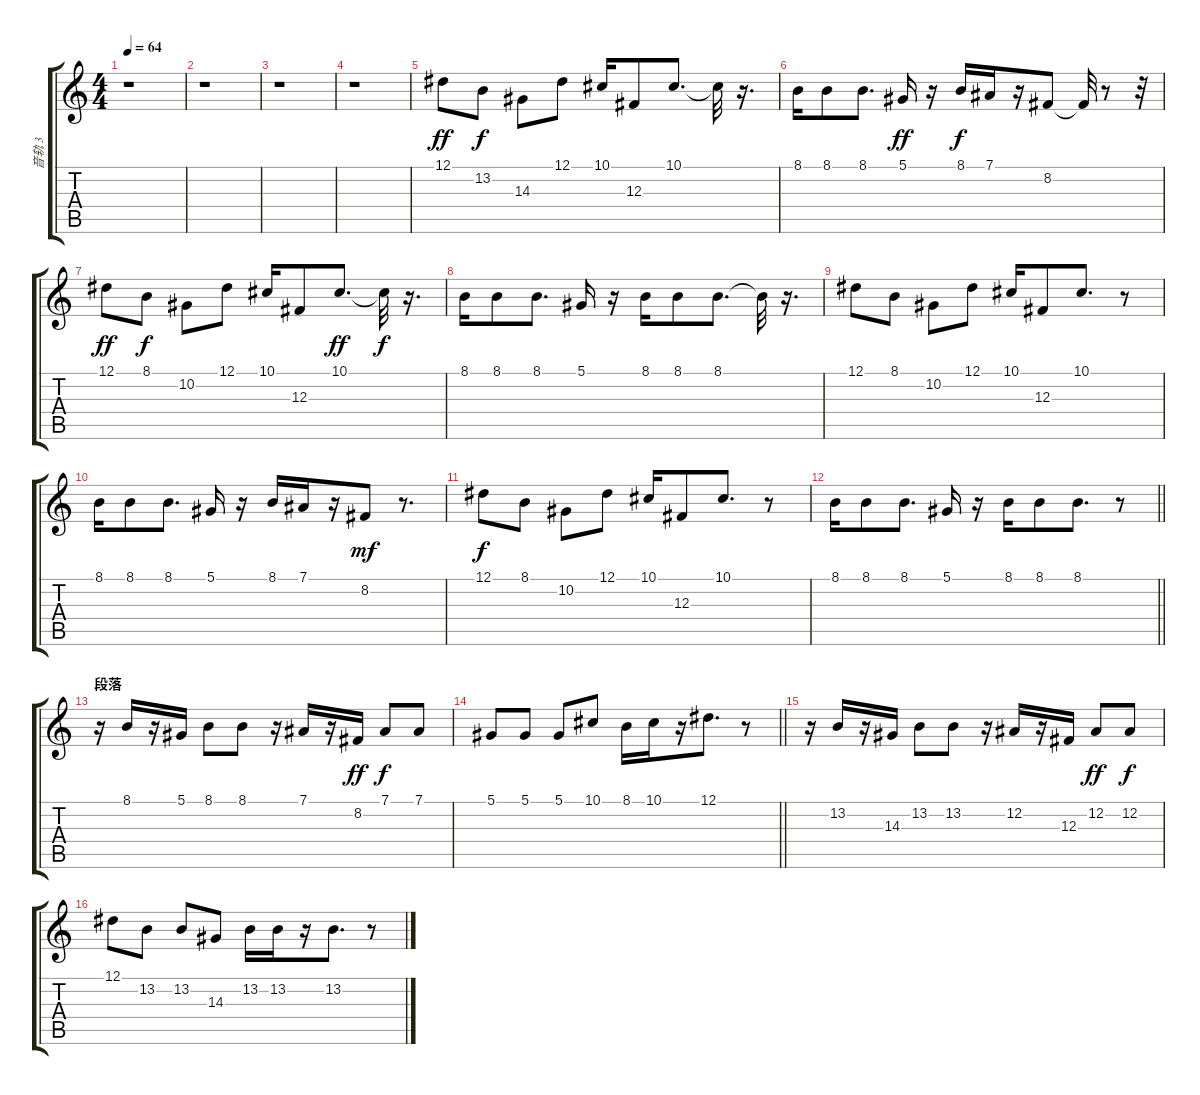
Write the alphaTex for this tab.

\track ("音轨 3" "音轨 3") {instrument panflute}
\staff {score tabs}
\tuning (Eb4 Bb3 Gb3 Db3 Ab2 Eb2) {hide}
\ts (4 4)
\tempo 64
\clef g2
\ks c
r.1{txt "" dy ff instrument panflute} |
r.1 |
r.1 |
r.1 |
12.1.8 13.2.8{dy f} 14.3.8 12.1.8 10.1.16 12.3.8 10.1.8{d} 10.1{t}.32 r.16{d} |
8.1.16 8.1.8 8.1.8{d} 5.1.16{dy ff} r.16 8.1.16{dy f} 7.1.16 r.16 8.2.8 8.2{t}.32 r.8 r.32 |
12.1.8{dy ff} 8.1.8{dy f} 10.2.8 12.1.8 10.1.16 12.3.8 10.1.8{d dy ff} 10.1{t}.32{dy f} r.16{d} |
8.1.16 8.1.8 8.1.8{d} 5.1.16 r.16 8.1.16 8.1.8 8.1.8{d} 8.1{t}.32 r.16{d} |
12.1.8 8.1.8 10.2.8 12.1.8 10.1.16 12.3.8 10.1.8{d} r.8 |
8.1.16 8.1.8 8.1.8{d} 5.1.16 r.16 8.1.16 7.1.16 r.16 8.2.8{dy mf} r.8{d} |
12.1.8{dy f} 8.1.8 10.2.8 12.1.8 10.1.16 12.3.8 10.1.8{d} r.8 |
\barLineRight lightlight
8.1.16 8.1.8 8.1.8{d} 5.1.16 r.16 8.1.16 8.1.8 8.1.8{d} r.8 |
\section ("" "段落 ")
r.16 8.1.16 r.16 5.1.16 8.1.8 8.1.8 r.16 7.1.16 r.16 8.2.16{dy ff} 7.1.8{dy f} 7.1.8 |
\barLineRight lightlight
5.1.8 5.1.8 5.1.8 10.1.8 8.1.16 10.1.16 r.16 12.1.8{d} r.8 |
r.16 13.2.16 r.16 14.3.16 13.2.8 13.2.8 r.16 12.2.16 r.16 12.3.16 12.2.8{dy ff} 12.2.8{dy f} |
12.1.8 13.2.8{txt ""} 13.2.8 14.3.8 13.2.16 13.2.16 r.16 13.2.8{d} r.8
